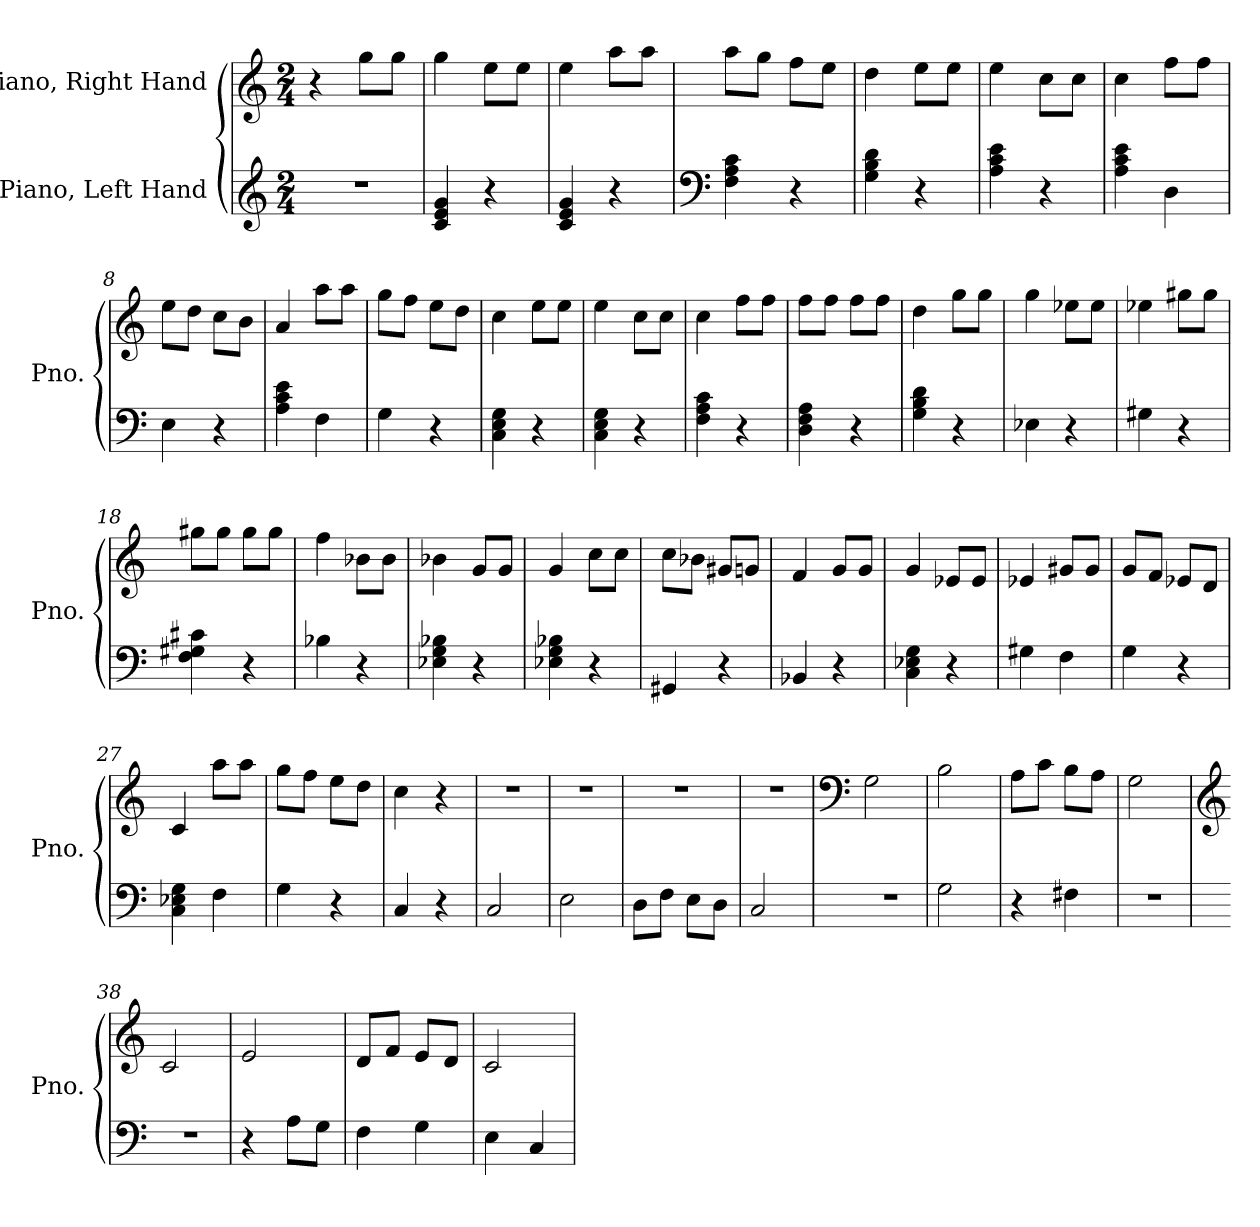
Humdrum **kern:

**kern	**kern
*part2	*part1
*staff2	*staff1
*I"Piano, Left Hand	*I"Piano, Right Hand
*I'Pno.	*I'Pno.
*clefG2	*clefG2
*k[]	*k[]
*M2/4	*M2/4
*MM100	*MM100
=1	=1
2r	4r
.	8gg\L
.	8gg\J
=2	=2
4c/ 4e/ 4g/	4gg\
4r	8ee\L
.	8ee\J
=3	=3
4c/ 4e/ 4g/	4ee\
4r	8aa\L
.	8aa\J
=4	=4
*clefF4	*
4F\ 4A\ 4c\	8aa\L
.	8gg\J
4r	8ff\L
.	8ee\J
=5	=5
4G\ 4B\ 4d\	4dd\
4r	8ee\L
.	8ee\J
=6	=6
4A\ 4c\ 4e\	4ee\
4r	8cc\L
.	8cc\J
=7	=7
4A\ 4c\ 4e\	4cc\
4D\	8ff\L
.	8ff\J
=8	=8
4E\	8ee\L
.	8dd\J
4r	8cc\L
.	8b\J
!!LO:LB:g=z
=9	=9
4A\ 4c\ 4e\	4a/
4F\	8aa\L
.	8aa\J
=10	=10
4G\	8gg\L
.	8ff\J
4r	8ee\L
.	8dd\J
=11	=11
4C\ 4E\ 4G\	4cc\
4r	8ee\L
.	8ee\J
=12	=12
4C\ 4E\ 4G\	4ee\
4r	8cc\L
.	8cc\J
=13	=13
4F\ 4A\ 4c\	4cc\
4r	8ff\L
.	8ff\J
=14	=14
4D\ 4F\ 4A\	8ff\L
.	8ff\J
4r	8ff\L
.	8ff\J
=15	=15
4G\ 4B\ 4d\	4dd\
4r	8gg\L
.	8gg\J
=16	=16
4E-X\	4gg\
4r	8ee-X\L
.	8ee-\J
=17	=17
4G#X\	4ee-X\
4r	8gg#X\L
.	8gg#\J
!!LO:LB:g=z
=18	=18
4F\ 4G#X\ 4c#X\	8gg#X\L
.	8gg#\J
4r	8gg#\L
.	8gg#\J
=19	=19
4B-X\	4ff\
4r	8b-X\L
.	8b-\J
=20	=20
4E-X\ 4G\ 4B-X\	4b-X\
4r	8g/L
.	8g/J
=21	=21
4E-X\ 4G\ 4B-X\	4g/
4r	8cc\L
.	8cc\J
=22	=22
4GG#X/	8cc\L
.	8b-X\J
4r	8g#X/L
.	8gn/J
=23	=23
4BB-X/	4f/
4r	8g/L
.	8g/J
=24	=24
4C\ 4E-X\ 4G\	4g/
4r	8e-X/L
.	8e-/J
=25	=25
4G#X\	4e-X/
4F\	8g#X/L
.	8g#/J
!!LO:LB:g=z
=26	=26
4G\	8g/L
.	8f/J
4r	8e-X/L
.	8d/J
=27	=27
4C\ 4E-X\ 4G\	4c/
4F\	8aa\L
.	8aa\J
=28	=28
4G\	8gg\L
.	8ff\J
4r	8ee\L
.	8dd\J
=29	=29
4C/	4cc\
4r	4r
=30	=30
2C/	2r
=31	=31
2E\	2r
=32	=32
8D\L	2r
8F\J	.
8E\L	.
8D\J	.
=33	=33
2C/	2r
=34	=34
*	*clefF4
2r	2G\
=35	=35
2G\	2B\
=36	=36
4r	8A\L
.	8c\J
4F#X\	8B\L
.	8A\J
!!LO:LB:g=z
=37	=37
2r	2G\
=38	=38
*	*clefG2
2r	2c/
=39	=39
4r	2e/
8A\L	.
8G\J	.
=40	=40
4F\	8d/L
.	8f/J
4G\	8e/L
.	8d/J
=41	=41
4E\	2c/
4C/	.
=	=
*-	*-
